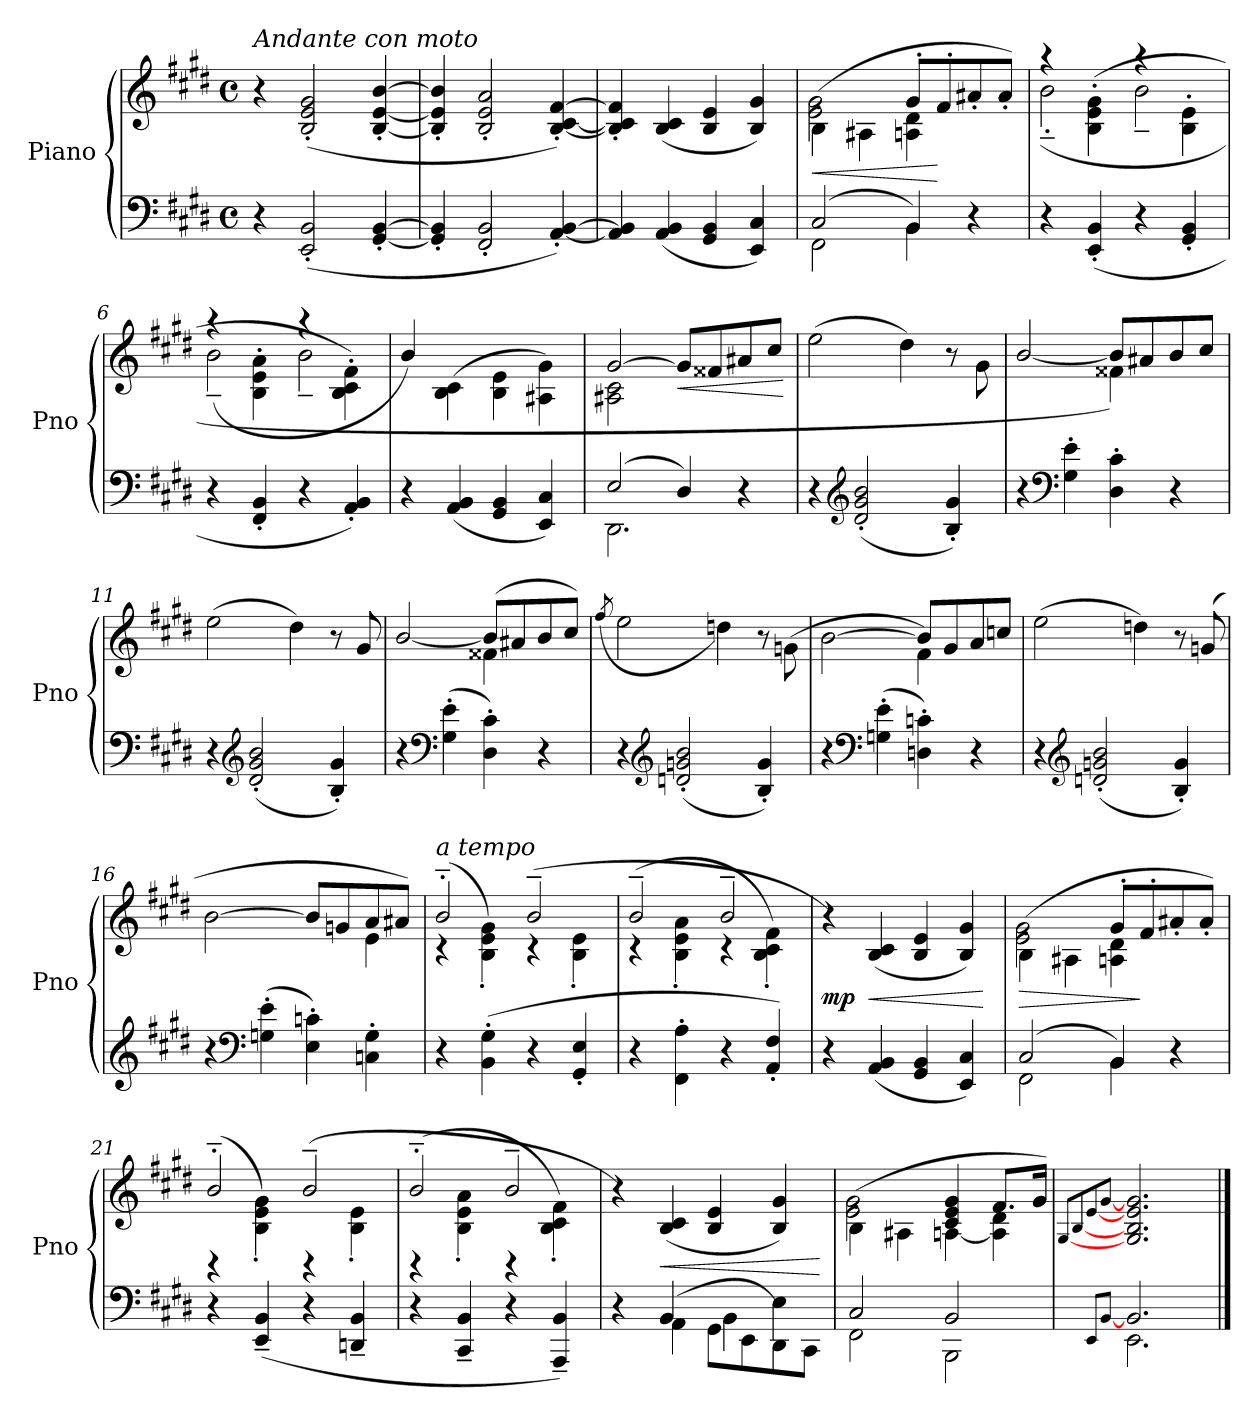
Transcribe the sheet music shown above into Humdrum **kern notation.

**kern	**kern	**dynam
*part2	*part1	*part1
*staff2	*staff1	*staff1
*I"Piano	*I"Piano	*
*I'Pno	*I'Pno	*
*clefF4	*clefG2	*
*k[f#c#g#d#]	*k[f#c#g#d#]	*
*M4/4	*M4/4	*
*met(c)	*met(c)	*
=1	=1	=1
!	!LO:TX:a:i:t=Andante con moto	!
4r	4r	.
(>2EE/' 2BB/'	(>2B/' 2e/' 2g#/'	.
[4GG#/' [4BB/'	[4B/' [4e/' [4b/'	.
=2	=2	=2
4GG#/]' 4BB/]'	4B/]' 4e/]' 4b/]'	.
2FF#/' 2BB/'	2B/' 2e/' 2a/'	.
[4AA/' [4BB/')	[4B/' [4c#/' [4f#/')	.
=3	=3	=3
4AA/] 4BB/]	4B/]' 4c#/]' 4f#/]'	.
(<4AA/ 4BB/	(<4B/ 4c#/	.
4GG#/ 4BB/	4B/ 4e/	.
4EE/ 4C#/)	4B/ 4g#/)	.
=4	=4	=4
*^	*	*
!	!	!	!LO:HP:b
*	*	*^	*
(>2C#/	2FF#\	(>4B'\	2e\ 2g#\	<
.	.	4A#X\	.	.
4BB/)	4BB\	8g#'/L	4An\ 4d#\	.
.	.	8f#'/	.	[
4r	4ryy	8a#X'/	4ryy	.
.	.	8a#'/J)	.	.
*v	*v	*	*	*
=5	=5	=5	=5
4r	4r	(<2b'~\	.
(>4EE/' 4BB/'	(4B\' 4e\' 4g#\'	.	.
4r	4r	2b~\	.
4GG#/' 4BB/'	4B\' 4e\'	.	.
=6	=6	=6	=6
4r	4r	(<2b~\	.
4FF#/' 4BB/'	4B\' 4e\' 4a\'	.	.
4r	4r	2b~\	.
4AA/' 4BB/')	4B\' 4c#\' 4f#\')	.	.
*	*v	*v	*
!!LO:LB:g=z
=7	=7	=7
4r	4b/)	.
(<4AA/ 4BB/	(>4B\ 4c#\	.
4GG#/ 4BB/	4B\ 4e\	.
4EE/ 4C#/)	4A#X\ 4g#\)	.
!!LO:LB:g=z
=8	=8	=8
*^	*^	*
(>2E/	2.DD#\	[2g#/	2A#X\ 2c#\	.
!	!	!	!	!LO:HP:b
4D#/)	.	8g#/L]	2ryy	<
.	.	8f##X/	.	.
4r	4ryy	8a#X/	.	.
.	.	8cc#/J	.	.
*v	*v	*	*	*
*	*v	*v	*
.	.	[
=9	=9	=9
4r	(>2ee\	.
*clefG2	*	*
(<2d#/' 2g#/' 2b/'	.	.
.	4dd#\)	.
4B/' 4g#/')	8r	.
.	(>8g#\	.
=10	=10	=10
*	*^	*
4r	[2b/	2ryy	.
*clefF4	*	*	*
4G#\' 4e\'	.	.	.
4D#\' 4c#\'	8b/L]	4f##X\)	.
.	8a#X/	.	.
4r	8b/	4ryy	.
.	8cc#/J	.	.
*	*v	*v	*
=11	=11	=11
4r	(>2ee\	.
*clefG2	*	*
(<2d#/' 2g#/' 2b/'	.	.
.	4dd#\)	.
4B/' 4g#/')	8r	.
.	8g#/	.
!!LO:LB:g=z
=12	=12	=12
*	*^	*
4r	[2b/	2ryy	.
*clefF4	*	*	*
(>4G#\' 4e\'	.	.	.
4D#\' 4c#\')	(>8b/L]	4f##X\	.
.	8a#X/	.	.
4r	8b/	4ryy	.
.	8cc#/J)	.	.
*	*v	*v	*
=13	=13	=13
.	(<8qff#/	.
4r	2ee\	.
*clefG2	*	*
(<2dn/' 2gn/' 2b/'	.	.
.	4ddn\)	.
4B/' 4g/')	8r	.
.	(>8gn\	.
=14	=14	=14
*	*^	*
4r	[2b\	2ryy	.
*clefF4	*	*	*
(>4Gn\' 4e\'	.	.	.
4Dn\' 4cn\')	8b/L]	4f#\)	.
.	8g#/	.	.
4r	8a/	4ryy	.
.	8ccn/J	.	.
*	*v	*v	*
=15	=15	=15
4r	(>2ee\	.
*clefG2	*	*
(<2dn/' 2gn/' 2b/'	.	.
.	4ddn\)	.
4B/' 4g/')	8r	.
.	(<8gn/	.
!!LO:LB:g=z
=16	=16	=16
*	*^	*
4r	[2b\	2.ryy	.
*clefF4	*	*	*
(>4Gn\' 4e\'	.	.	.
4E\' 4cn\')	8b/L]	.	.
.	8gn/	.	.
4Cn\' 4G\'	8a/	4e\	.
.	8a#X/J)	.	.
=17	=17	=17	=17
!	!LO:TX:a:i:t=a tempo	!	!
4r	(<2b'~/	4r	.
(>4BB\' 4G#\'	.	4B\' 4e\' 4g#\')	.
4r	(>2b~/	4r	.
4GG#/' 4E/'	.	4B\' 4e\'	.
=18	=18	=18	=18
4r	(>2b~/	4r	.
4FF#\' 4A\'	.	4B\' 4e\' 4a\'	.
4r	2b~/	4r	.
4AA/' 4F#/')	.	4B\' 4c#\' 4f#\')	.
=19	=19	=19	=19
!	!	!	!LO:DY:b
*	*v	*v	*
4r	4r)	mp
!	!	!LO:HP:b
(<4AA/ 4BB/	(<4B/ 4c#/	<
4GG#/ 4BB/	4B/ 4e/	.
4EE/ 4C#/)	4B/ 4g#/)	.
.	.	[
=20	=20	=20
*^	*	*
!	!	!	!LO:HP:b
*	*	*^	*
(>2C#/	2FF#\	(>4B'\	2e\ 2g#\	>
.	.	4A#X\	.	.
4BB/)	4BB\	8g#'/L	4An\ 4d#\	.
.	.	8f#'/	.	]
4r	4ryy	8a#X'/	4ryy	.
.	.	8a#'/J)	.	.
*v	*v	*	*	*
=21	=21	=21	=21
4r	(<2b'~/	4rBB	.
(>4EE/~ 4BB/~	.	4B\' 4e\' 4g#\')	.
4r	(>2b~/	4rBB	.
4DDn/~ 4BB/~	.	4B\' 4e\'	.
!!LO:PB:g=z	!!
=22	=22	=22	=22
4r	(>2b'~/	4rBB	.
4CC#/~ 4BB/~	.	4B\' 4e\' 4a\'	.
4r	2b~/	4rBB	.
4AAA/~ 4BB/~)	.	4B\' 4c#\' 4f#\')	.
*	*v	*v	*
=23	=23	=23
*^	*	*
4r	4ryy	4r)	.
!	!	!	!LO:HP:b
(>4BB/	4AA\	(<4B/ 4c#/	<
8GG#\L	4BB\	4B/ 4e/	.
8EE\	.	.	.
8DD#\)	4E\	4B/ 4g#/)	.
8CC#\J	.	.	.
*v	*v	*	*
.	.	[
=24	=24	=24
*^	*^	*
2C#/	2FF#\	(>4B'\	2e\ 2g#\	.
.	.	4A#X\	.	.
2BB/	2BBB\	4c#/ 4e/ 4g#/	[4An\	.
.	.	8.f#/L	4A\] 4d#\	.
.	.	16g#/Jk)	.	.
*	*	*v	*v	*
=25	=25	=25	=25
.	.	[8qG#/L	.
.	.	[8qB/	.
8qEE/L	.	[8qe/	.
[8qBB/J	.	[8qg#/J	.
2.BB/	2.EE\	2.G#/ 2.B/ 2.e/ 2.g#/	.
*v	*v	*	*
==	==	==
*-	*-	*-
